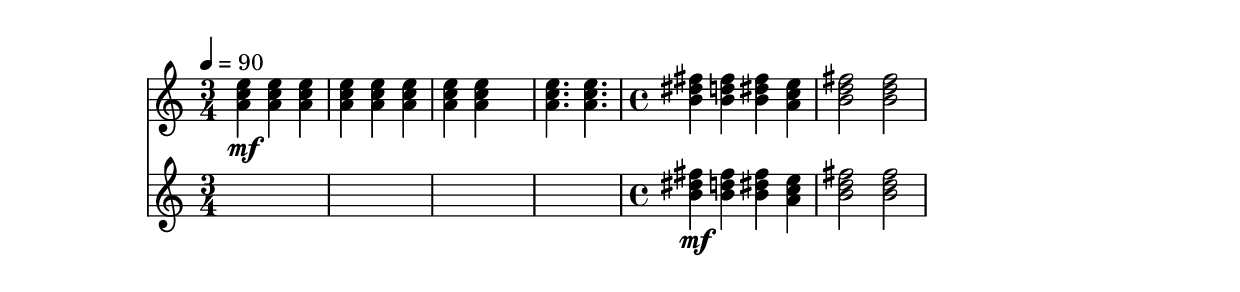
\version "2.16.2"
\score {
 <<
\new Staff{

\tempo 4=90
\clef treble
\time 3/4
\set midiMinimumVolume = #0
\set midiMaximumVolume = #1.0
\set Staff.midiInstrument = #"acoustic grand"
<a' c'' e''>4\mf <a' c'' e''>4 <a' c'' e''>4 
<a' c'' e''>4 <a' c'' e''>4 <a' c'' e''>4 <a' c'' e''>4 <a' c'' e''>4 s4 
<a' c'' e''>4. <a' c'' e''>4. 

\time 4/4
<b' dis'' fis''>4 <b' d'' fis''>4 <b' dis'' fis''>4 <a' c'' e''>4 
<b' d'' fis''>2 <b' d'' fis''>2 
}
\new Staff{
s4 s4 s4 
s4 s4 s4 s4 s4 s4 
s4 s4 s4 

\set midiMinimumVolume = #0
\set midiMaximumVolume = #1.0
\set Staff.midiInstrument = #"acoustic grand"
<b' dis'' fis''>4\mf <b' d'' fis''>4 <b' dis'' fis''>4 <a' c'' e''>4 
<b' d'' fis''>2 <b' d'' fis''>2 
}
>> 
\layout{ }
\midi {
\context {
\Score 
tempoWholesPerMinute = #(ly:make-moment 72 2)
}
}
}